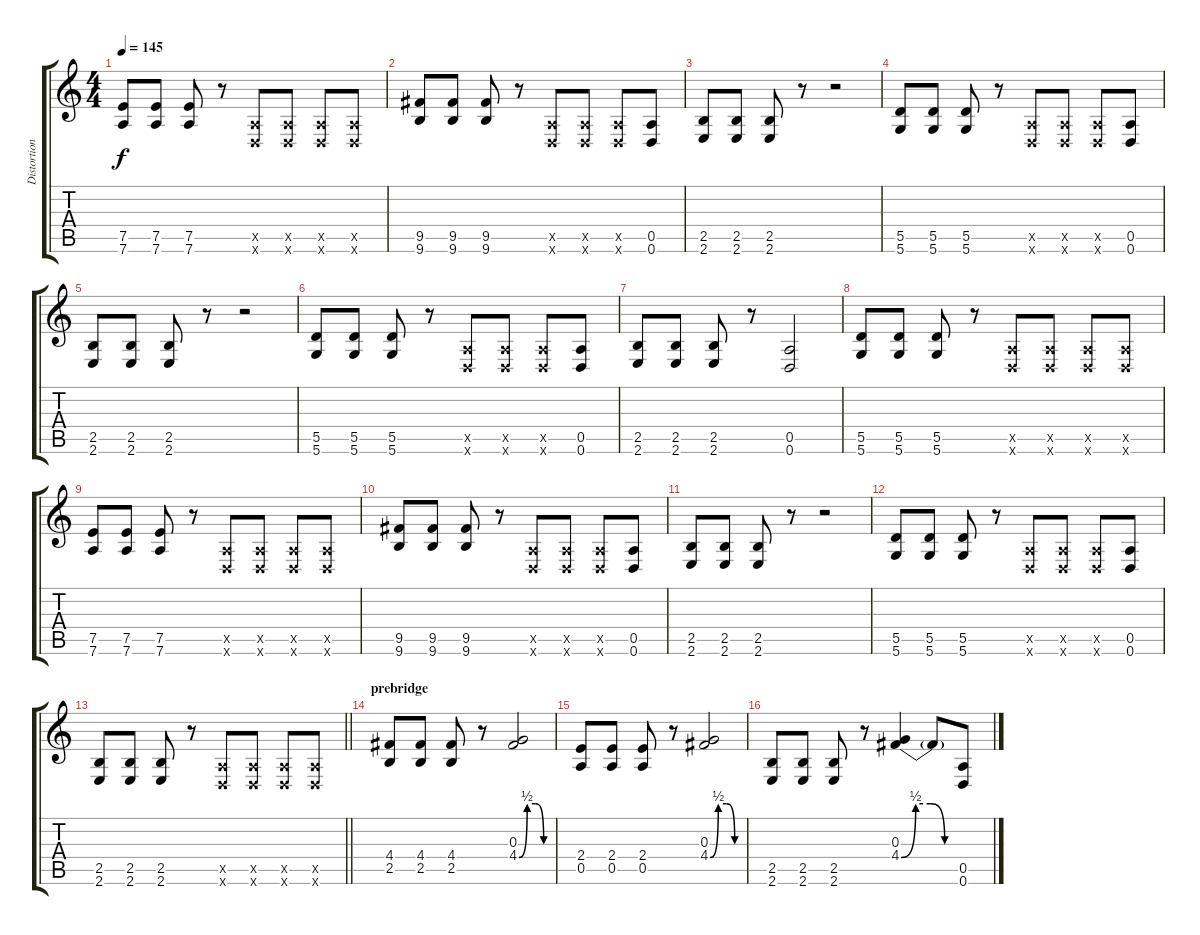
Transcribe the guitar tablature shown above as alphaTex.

\track ("Distortion Gutar" "Distortion") {instrument distortionguitar}
\staff {score tabs}
\tuning (E4 B3 G3 D3 A2 D2) {hide}
\ts (4 4)
\tempo 145
\clef g2
\ks c
(7.5 7.6).8{dy f} (7.5 7.6).8 (7.5 7.6).8 r.8 (0.5{x} 0.6{x}).8 (0.5{x} 0.6{x}).8 (0.5{x} 0.6{x}).8 (0.5{x} 0.6{x}).8 |
(9.5 9.6).8 (9.5 9.6).8 (9.5 9.6).8 r.8 (0.5{x} 0.6{x}).8 (0.5{x} 0.6{x}).8 (0.5{x} 0.6{x}).8 (0.5 0.6).8 |
(2.5 2.6).8 (2.5 2.6).8 (2.5 2.6).8 r.8 r.2 |
(5.5 5.6).8 (5.5 5.6).8 (5.5 5.6).8 r.8 (0.5{x} 0.6{x}).8 (0.5{x} 0.6{x}).8 (0.5{x} 0.6{x}).8 (0.5 0.6).8 |
(2.5 2.6).8 (2.5 2.6).8 (2.5 2.6).8 r.8 r.2 |
(5.5 5.6).8 (5.5 5.6).8 (5.5 5.6).8 r.8 (0.5{x} 0.6{x}).8 (0.5{x} 0.6{x}).8 (0.5{x} 0.6{x}).8 (0.5 0.6).8 |
(2.5 2.6).8 (2.5 2.6).8 (2.5 2.6).8 r.8 (0.5 0.6).2 |
(5.5 5.6).8 (5.5 5.6).8 (5.5 5.6).8 r.8 (0.5{x} 0.6{x}).8 (0.5{x} 0.6{x}).8 (0.5{x} 0.6{x}).8 (0.5{x} 0.6{x}).8 |
(7.5 7.6).8 (7.5 7.6).8 (7.5 7.6).8 r.8 (0.5{x} 0.6{x}).8 (0.5{x} 0.6{x}).8 (0.5{x} 0.6{x}).8 (0.5{x} 0.6{x}).8 |
(9.5 9.6).8 (9.5 9.6).8 (9.5 9.6).8 r.8 (0.5{x} 0.6{x}).8 (0.5{x} 0.6{x}).8 (0.5{x} 0.6{x}).8 (0.5 0.6).8 |
(2.5 2.6).8 (2.5 2.6).8 (2.5 2.6).8 r.8 r.2 |
(5.5 5.6).8 (5.5 5.6).8 (5.5 5.6).8 r.8 (0.5{x} 0.6{x}).8 (0.5{x} 0.6{x}).8 (0.5{x} 0.6{x}).8 (0.5 0.6).8 |
\barLineRight lightlight
(2.5 2.6).8 (2.5 2.6).8 (2.5 2.6).8 r.8 (0.5{x} 0.6{x}).8 (0.5{x} 0.6{x}).8 (0.5{x} 0.6{x}).8 (0.5{x} 0.6{x}).8 |
\section ("" "prebridge")
(4.4 2.5).8 (4.4 2.5).8 (4.4 2.5).8 r.8 (0.3 4.4{be (custom 0 0 15 2 30 2 45 0 60 0)}).2 |
(2.4 0.5).8 (2.4 0.5).8 (2.4 0.5).8 r.8 (0.3 4.4{be (custom 0 0 15 2 30 2 45 0 60 0)}).2 |
(2.5 2.6).8 (2.5 2.6).8 (2.5 2.6).8 r.8 (0.3 4.4{be (custom 0 0 15 2 30 2 45 0 60 0)}).4 4.4{t}.8 (0.5 0.6).8
